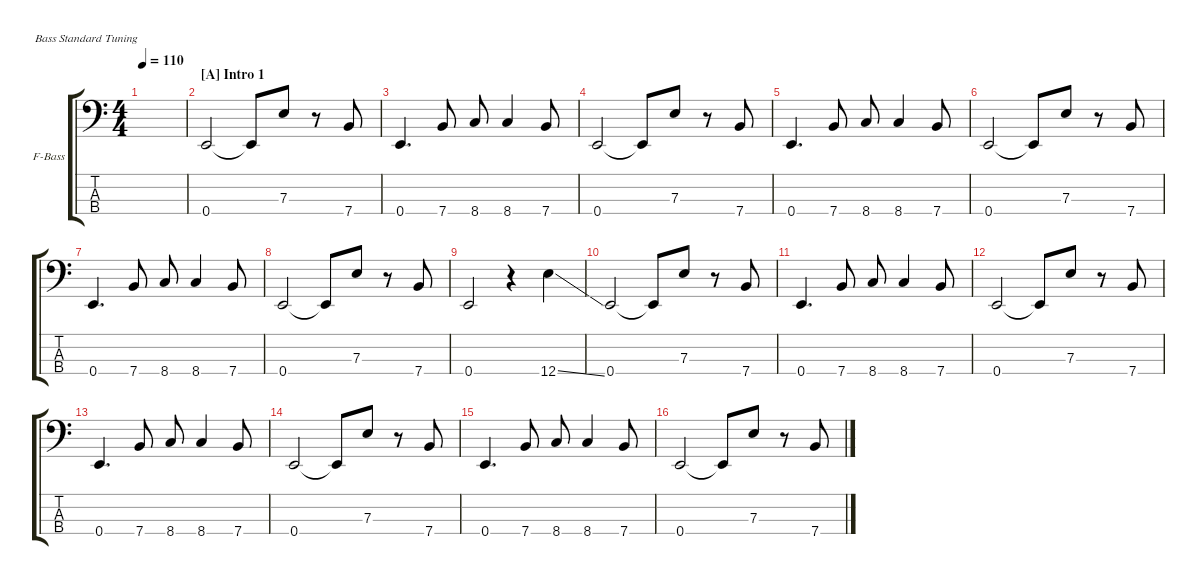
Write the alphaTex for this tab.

\hideDynamics
\bracketExtendMode groupsimilarinstruments
\multiBarRest
\firstSystemTrackNameOrientation horizontal
\otherSystemsTrackNameOrientation horizontal
\track ("F-Bass" "F-Bass") {multiBarRest instrument fretlessbass}
\staff {score tabs}
\tuning (G2 D2 A1 E1)
\ts (4 4)
\ac
\tempo 110
\clef f4
\ks c
|
\section ("A" "Intro 1")
0.4.2 0.4{t}.8 7.3.8 r.8 7.4.8 |
0.4.4{d} 7.4.8 8.4.8 8.4.4 7.4.8 |
0.4.2 0.4{t}.8 7.3.8 r.8 7.4.8 |
0.4.4{d} 7.4.8 8.4.8 8.4.4 7.4.8 |
0.4.2 0.4{t}.8 7.3.8 r.8 7.4.8 |
0.4.4{d} 7.4.8 8.4.8 8.4.4 7.4.8 |
0.4.2 0.4{t}.8 7.3.8 r.8 7.4.8 |
0.4.2 r.4 12.4{ss}.4 |
0.4.2 0.4{t}.8 7.3.8 r.8 7.4.8 |
0.4.4{d} 7.4.8 8.4.8 8.4.4 7.4.8 |
0.4.2 0.4{t}.8 7.3.8 r.8 7.4.8 |
0.4.4{d} 7.4.8 8.4.8 8.4.4 7.4.8 |
0.4.2 0.4{t}.8 7.3.8 r.8 7.4.8 |
0.4.4{d} 7.4.8 8.4.8 8.4.4 7.4.8 |
0.4.2 0.4{t}.8 7.3.8 r.8 7.4.8
